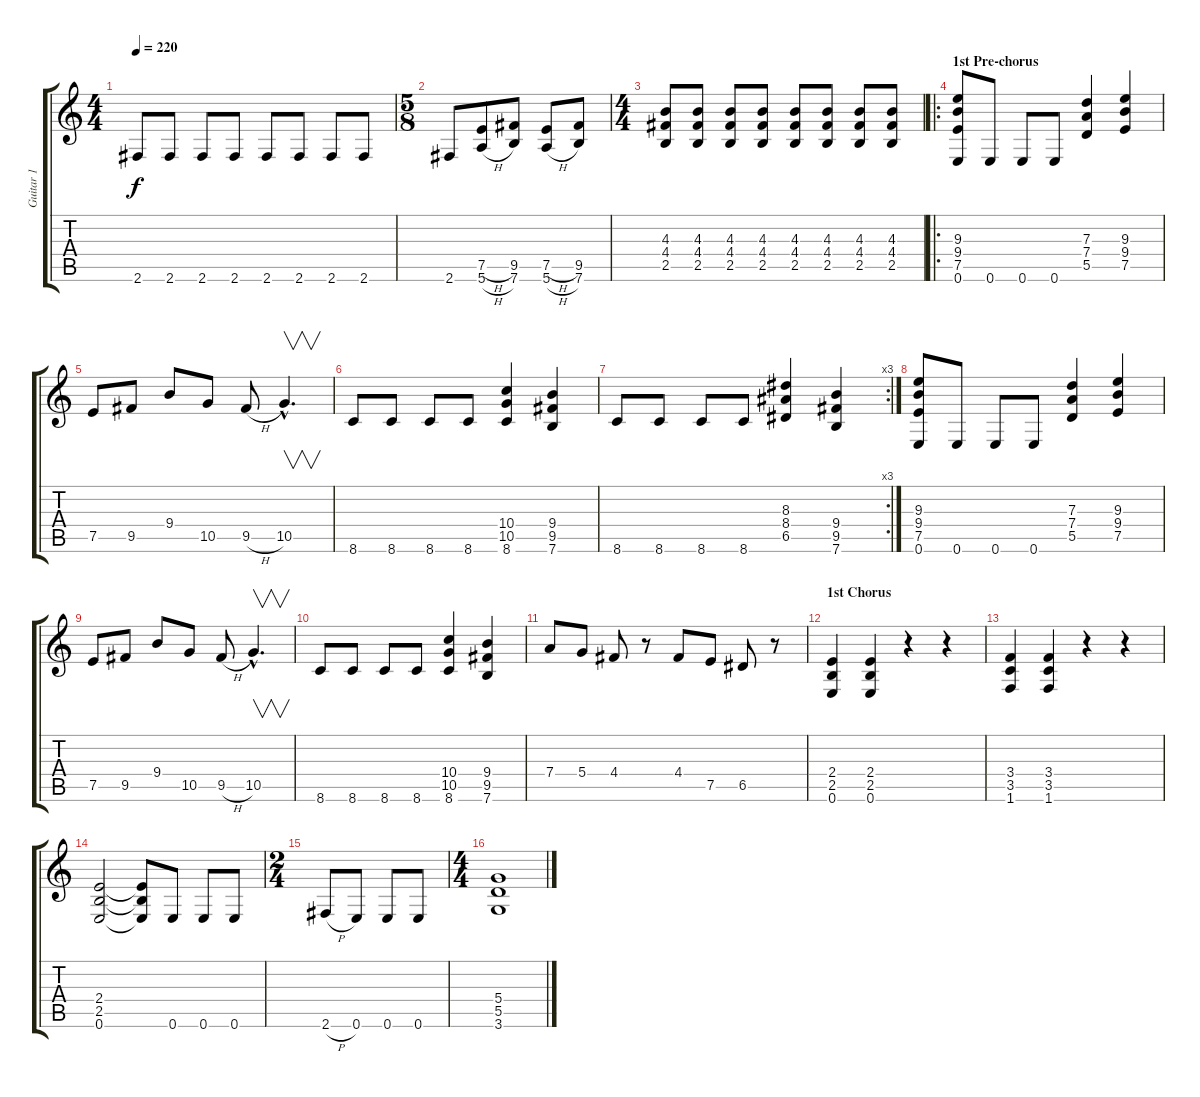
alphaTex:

\track ("Guitar 1" "Guitar 1") {instrument electricguitarmuted}
\staff {score tabs}
\tuning (E4 B3 G3 D3 A2 E2) {hide}
\ts (4 4)
\tempo 220
\clef g2
\ks c
2.6.8{dy f instrument electricguitarmuted} 2.6.8 2.6.8 2.6.8 2.6.8 2.6.8 2.6.8 2.6.8 |
\ts (5 8)
2.6.8 (7.5{h} 5.6{h}).8{instrument distortionguitar} (9.5 7.6).8 (7.5{h} 5.6{h}).8{instrument distortionguitar} (9.5 7.6).8 |
\ts (4 4)
(4.3 4.4 2.5).8 (4.3 4.4 2.5).8 (4.3 4.4 2.5).8 (4.3 4.4 2.5).8 (4.3 4.4 2.5).8 (4.3 4.4 2.5).8 (4.3 4.4 2.5).8 (4.3 4.4 2.5).8 |
\ro
\section ("" "1st Pre-chorus")
(9.3 9.4 7.5 0.6).8{instrument electricguitarmuted} 0.6.8 0.6.8 0.6.8 (7.3 7.4 5.5).4{instrument distortionguitar} (9.3 9.4 7.5).4 |
7.5.8{instrument electricguitarmuted} 9.5.8 9.4.8{instrument distortionguitar} 10.5.8{instrument electricguitarmuted} 9.5{h}.8{instrument distortionguitar} 10.5{hac}.4{v d} |
8.6.8{instrument electricguitarmuted} 8.6.8 8.6.8 8.6.8 (10.4 10.5 8.6).4{instrument distortionguitar} (9.4 9.5 7.6).4 |
\rc 3
8.6.8{instrument electricguitarmuted} 8.6.8 8.6.8 8.6.8 (8.3 8.4 6.5).4{instrument distortionguitar} (9.4 9.5 7.6).4 |
(9.3 9.4 7.5 0.6).8{instrument electricguitarmuted} 0.6.8 0.6.8 0.6.8 (7.3 7.4 5.5).4{instrument distortionguitar} (9.3 9.4 7.5).4 |
7.5.8{instrument electricguitarmuted} 9.5.8 9.4.8{instrument distortionguitar} 10.5.8{instrument electricguitarmuted} 9.5{h}.8{instrument distortionguitar} 10.5{hac}.4{v d} |
8.6.8{instrument electricguitarmuted} 8.6.8 8.6.8 8.6.8 (10.4 10.5 8.6).4{instrument distortionguitar} (9.4 9.5 7.6).4 |
7.4.8{instrument overdrivenguitar} 5.4.8 4.4.8 r.8 4.4.8 7.5.8 6.5.8 r.8 |
\section ("" "1st Chorus")
(2.4 2.5 0.6).4{instrument distortionguitar} (2.4 2.5 0.6).4 r.4 r.4 |
(3.4 3.5 1.6).4 (3.4 3.5 1.6).4 r.4 r.4 |
(2.4 2.5 0.6).2 (2.4{t} 2.5{t} 0.6{t}).8 0.6.8{instrument electricguitarmuted} 0.6.8 0.6.8 |
\ts (2 4)
2.6{h}.8{instrument overdrivenguitar} 0.6.8 0.6.8{instrument electricguitarmuted} 0.6.8 |
\ts (4 4)
(5.4 5.5 3.6).1{instrument overdrivenguitar}
